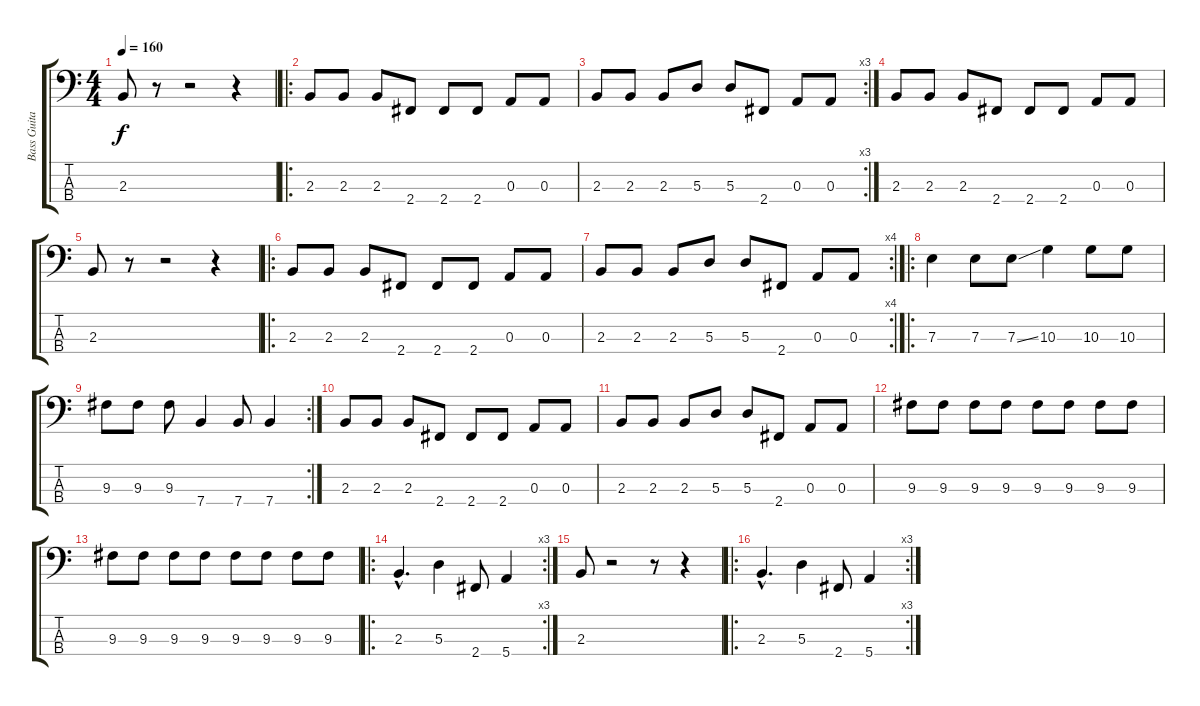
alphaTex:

\track ("Bass Guitar" "Bass Guita") {instrument electricbasspick}
\staff {score tabs}
\tuning (G2 D2 A1 E1) {hide}
\ts (4 4)
\tempo 160
\clef f4
\ks c
2.3.8{dy f} r.8 r.2 r.4 |
\ro
2.3.8 2.3.8 2.3.8 2.4.8 2.4.8 2.4.8 0.3.8 0.3.8 |
\rc 3
2.3.8 2.3.8 2.3.8 5.3.8 5.3.8 2.4.8 0.3.8 0.3.8 |
2.3.8 2.3.8 2.3.8 2.4.8 2.4.8 2.4.8 0.3.8 0.3.8 |
2.3.8 r.8 r.2 r.4 |
\ro
2.3.8 2.3.8 2.3.8 2.4.8 2.4.8 2.4.8 0.3.8 0.3.8 |
\rc 4
2.3.8 2.3.8 2.3.8 5.3.8 5.3.8 2.4.8 0.3.8 0.3.8 |
\ro
7.3.4 7.3.8 7.3{ss}.8 10.3.4 10.3.8 10.3.8 |
\rc 2
9.3.8 9.3.8 9.3.8 7.4.4 7.4.8 7.4.4 |
2.3.8 2.3.8 2.3.8 2.4.8 2.4.8 2.4.8 0.3.8 0.3.8 |
2.3.8 2.3.8 2.3.8 5.3.8 5.3.8 2.4.8 0.3.8 0.3.8 |
9.3.8 9.3.8 9.3.8 9.3.8 9.3.8 9.3.8 9.3.8 9.3.8 |
9.3.8 9.3.8 9.3.8 9.3.8 9.3.8 9.3.8 9.3.8 9.3.8 |
\ro
\rc 3
2.3{hac}.4{d} 5.3.4 2.4.8 5.4.4 |
2.3.8 r.2 r.8 r.4 |
\ro
\rc 3
2.3{hac}.4{d} 5.3.4 2.4.8 5.4.4
